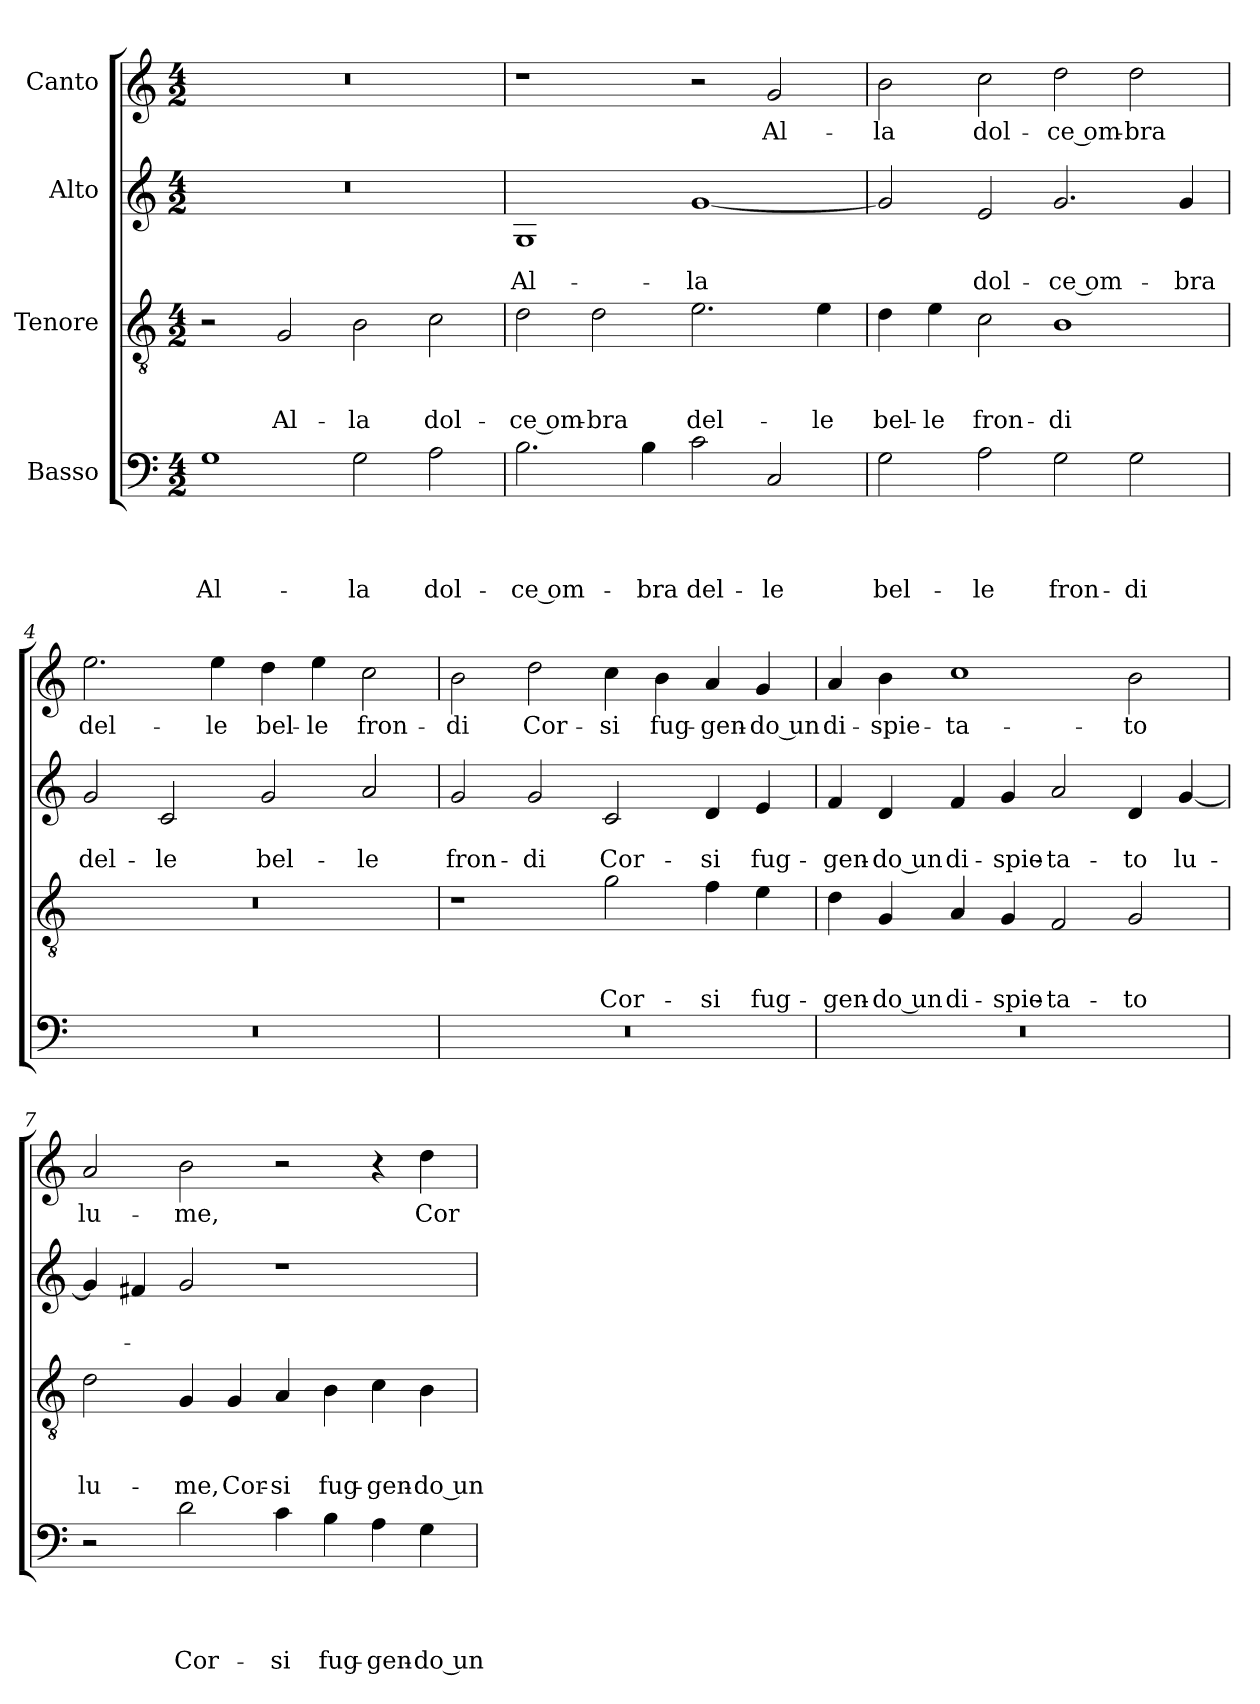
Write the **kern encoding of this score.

**kern	**text	**text	**text	**text	**kern	**text	**text	**text	**kern	**text	**text	**kern	**text
*part4	*part4	*part4	*part4	*part4	*part3	*part3	*part3	*part3	*part2	*part2	*part2	*part1	*part1
*staff4	*staff4	*staff4	*staff4	*staff4	*staff3	*staff3	*staff3	*staff3	*staff2	*staff2	*staff2	*staff1	*staff1
*I"Basso	*	*	*	*	*I"Tenore	*	*	*	*I"Alto	*	*	*I"Canto	*
*clefF4	*	*	*	*	*clefGv2	*	*	*	*clefG2	*	*	*clefG2	*
*k[]	*	*	*	*	*k[]	*	*	*	*k[]	*	*	*k[]	*
*M4/2	*	*	*	*	*M4/2	*	*	*	*M4/2	*	*	*M4/2	*
=1	=1	=1	=1	=1	=1	=1	=1	=1	=1	=1	=1	=1	=1
1G\	.	.	.	Al-	2r	.	.	.	0r	.	.	0r	.
.	.	.	.	.	2G/	.	.	Al-	.	.	.	.	.
2G\	.	.	.	-la	2B\	.	.	-la	.	.	.	.	.
2A\	.	.	.	dol-	2c\	.	.	dol-	.	.	.	.	.
=2	=2	=2	=2	=2	=2	=2	=2	=2	=2	=2	=2	=2	=2
2.B\	.	.	.	-ce om-	2d\	.	.	-ce om-	1G/	.	Al-	1r	.
.	.	.	.	.	2d\	.	.	-bra	.	.	.	.	.
4B\	.	.	.	-bra	.	.	.	.	.	.	.	.	.
2c\	.	.	.	del-	2.e\	.	.	del-	[1g/	.	-la	2r	.
2C/	.	.	.	-le	.	.	.	.	.	.	.	2g/	Al-
.	.	.	.	.	4e\	.	.	-le	.	.	.	.	.
=3	=3	=3	=3	=3	=3	=3	=3	=3	=3	=3	=3	=3	=3
2G\	.	.	.	bel-	4d\	.	.	bel-	2g/]	.	.	2b\	-la
.	.	.	.	.	4e\	.	.	-le	.	.	.	.	.
2A\	.	.	.	-le	2c\	.	.	fron-	2e/	.	dol-	2cc\	dol-
2G\	.	.	.	fron-	1B\	.	.	-di	2.g/	.	-ce om-	2dd\	-ce om-
2G\	.	.	.	-di	.	.	.	.	.	.	.	2dd\	-bra
.	.	.	.	.	.	.	.	.	4g/	.	-bra	.	.
=4	=4	=4	=4	=4	=4	=4	=4	=4	=4	=4	=4	=4	=4
0r	.	.	.	.	0r	.	.	.	2g/	.	del-	2.ee\	del-
.	.	.	.	.	.	.	.	.	2c/	.	-le	.	.
.	.	.	.	.	.	.	.	.	.	.	.	4ee\	-le
.	.	.	.	.	.	.	.	.	2g/	.	bel-	4dd\	bel-
.	.	.	.	.	.	.	.	.	.	.	.	4ee\	-le
.	.	.	.	.	.	.	.	.	2a/	.	-le	2cc\	fron-
=5	=5	=5	=5	=5	=5	=5	=5	=5	=5	=5	=5	=5	=5
0r	.	.	.	.	1r	.	.	.	2g/	.	fron-	2b\	-di
.	.	.	.	.	.	.	.	.	2g/	.	-di	2dd\	Cor-
.	.	.	.	.	2g\	.	.	Cor-	2c/	.	Cor-	4cc\	-si
.	.	.	.	.	.	.	.	.	.	.	.	4b\	fug-
.	.	.	.	.	4f\	.	.	-si	4d/	.	-si	4a/	-gen-
.	.	.	.	.	4e\	.	.	fug-	4e/	.	fug-	4g/	-do un
=6	=6	=6	=6	=6	=6	=6	=6	=6	=6	=6	=6	=6	=6
0r	.	.	.	.	4d\	.	.	-gen-	4f/	.	-gen-	4a/	di-
.	.	.	.	.	4G/	.	.	-do un	4d/	.	-do un	4b\	-spie-
.	.	.	.	.	4A/	.	.	di-	4f/	.	di-	1cc\	-ta-
.	.	.	.	.	4G/	.	.	-spie-	4g/	.	-spie-	.	.
.	.	.	.	.	2F/	.	.	-ta-	2a/	.	-ta-	.	.
.	.	.	.	.	2G/	.	.	-to	4d/	.	-to	2b\	-to
.	.	.	.	.	.	.	.	.	[4g/	.	lu-	.	.
=7	=7	=7	=7	=7	=7	=7	=7	=7	=7	=7	=7	=7	=7
2r	.	.	.	.	2d\	.	.	lu-	4g/]	.	.	2a/	lu-
.	.	.	.	.	.	.	.	.	4f#X/	.	.	.	.
2d\	.	.	.	Cor-	4G/	.	.	-me,	2g/	.	.	2b\	-me,
.	.	.	.	.	4G/	.	.	Cor-	.	.	.	.	.
4c\	.	.	.	-si	4A/	.	.	-si	1r	.	.	2r	.
4B\	.	.	.	fug-	4B\	.	.	fug-	.	.	.	.	.
4A\	.	.	.	-gen-	4c\	.	.	-gen-	.	.	.	4r	.
4G\	.	.	.	-do un	4B\	.	.	-do un	.	.	.	4dd\	Cor-
=	=	=	=	=	=	=	=	=	=	=	=	=	=
*-	*-	*-	*-	*-	*-	*-	*-	*-	*-	*-	*-	*-	*-
